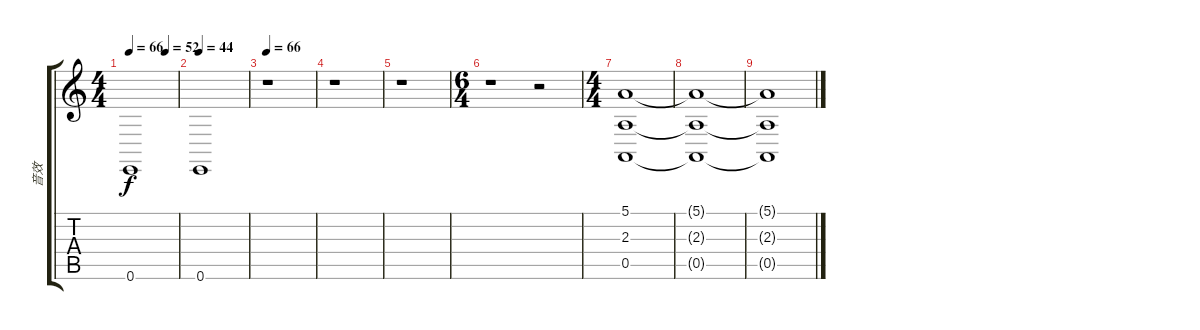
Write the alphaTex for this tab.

\track ("音效" "音效") {instrument stringensemble1}
\staff {score tabs}
\tuning (E4 B3 G3 D3 A2 E2) {hide}
\ts (4 4)
\tempo 66
\tempo (52 0.75)
\clef g2
\ks c
0.6.1{dy f} |
\tempo 44
0.6.1 |
\tempo 66
r.1 |
r.1 |
r.1 |
\ts (6 4)
r.1 r.2 |
\ts (4 4)
(5.1 2.3 0.5).1{volume 0} |
(5.1{t} 2.3{t} 0.5{t}).1 |
(5.1{t} 2.3{t} 0.5{t}).1
